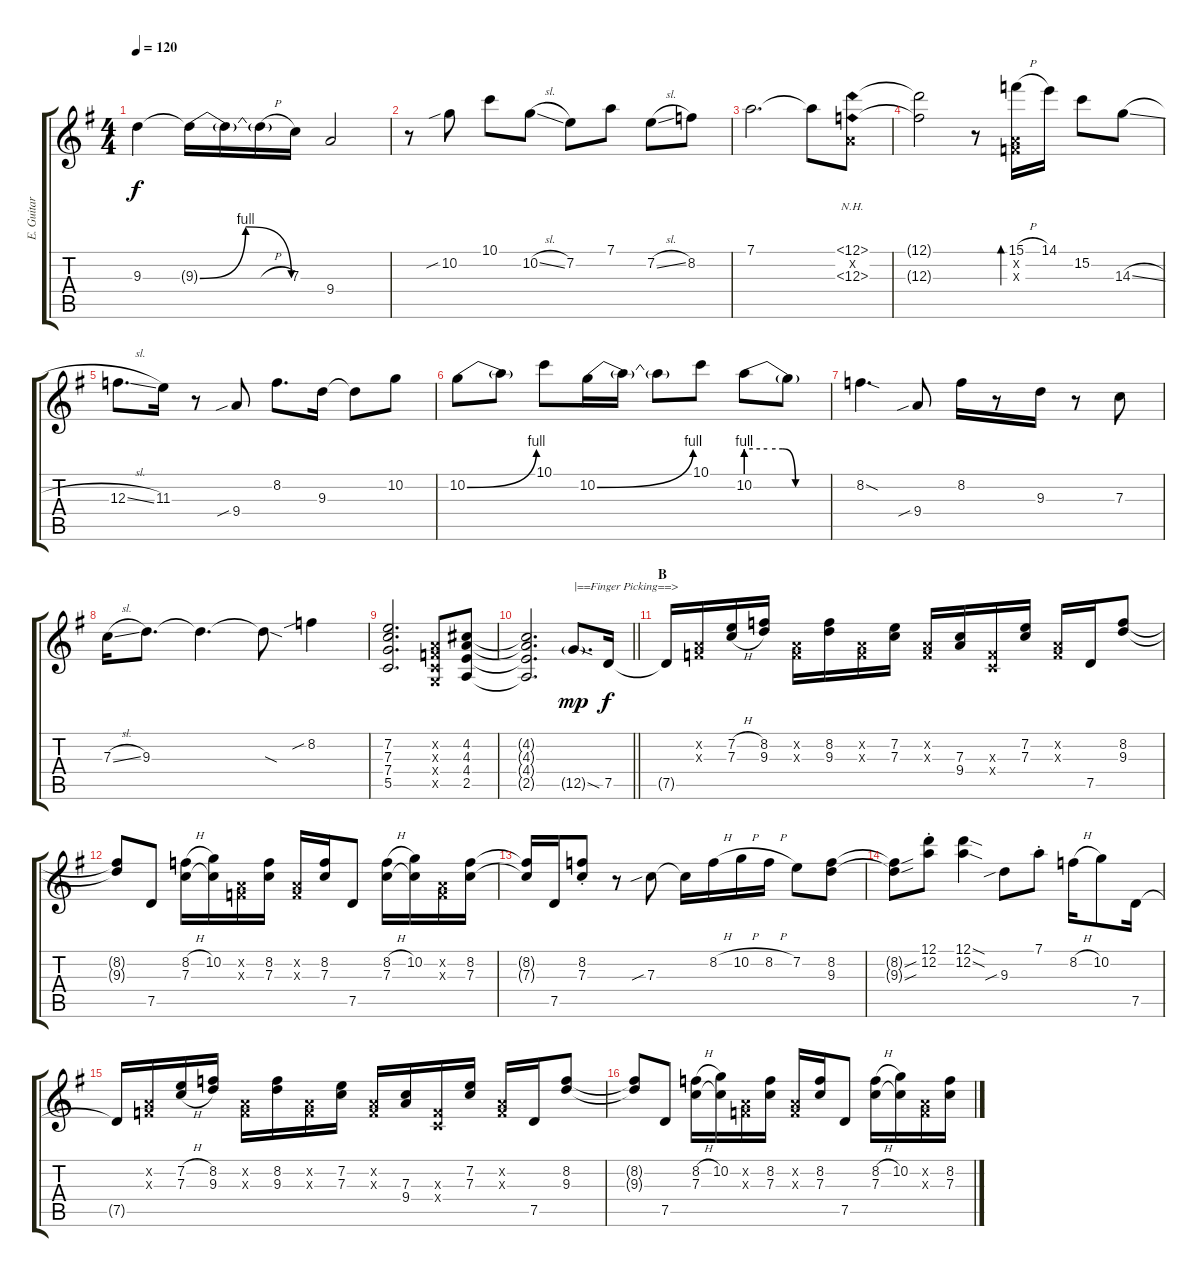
\track ("E. Guitar III" "E. Guitar ") {instrument overdrivenguitar}
\staff {score tabs}
\tuning (D4 A3 F3 C3 G2 D2) {hide}
\ts (4 4)
\tempo 120
\clef g2
\ks g
9.3.4{dy f} 9.3{be (bendrelease 0 0 30 4 30 4 60 0) t}.16 9.3{t}.16 9.3{h t}.16 7.3.16 9.4.2 |
r.8 10.2{sib}.8 10.1.8 10.2{sl}.8 7.2.8 7.1.8 7.2{sl}.8 8.2.8 |
7.1.2{d} 7.1{t}.8 (12.1{nh} 0.2{x} 12.3{nh}).8 |
(12.1{t} 12.3{t}).2 r.8 (15.1{h} 0.2{x} 0.3{x}).16{bd 480} 14.1.16 15.2.8 14.3{sl}.8 |
12.3{sl}.8{d} 11.3.16 r.8 9.4{sib}.8 8.2.8{d} 9.3.16 9.3{t}.8 10.2.8 |
10.2{be (bend 0 0 60 4)}.8 10.2{t}.8 10.1.8 10.2{be (bend 0 0 60 4)}.16 10.2{t}.16 10.2{t}.8 10.1.8 10.2{be (custom 0 4 15 4 26 4 35 0 60 0)}.8 10.2{t}.8 |
8.2{sod}.4{d} 9.4{sib}.8 8.2.16 r.8 9.3.16 r.8 7.3.8 |
7.3{sl}.16 9.3.8{d} 9.3{t}.4{d} 9.3{sod t}.8 8.2{sib}.4 |
(7.2 7.3 7.4 5.5).2{d} (0.2{x} 0.3{x} 0.4{x} 0.5{x}).8 (4.2 4.3 4.4 2.5).8 |
\barLineRight lightlight
(4.2{t} 4.3{t} 4.4{t} 2.5{t}).2{d} 12.5{sod g}.8{d txt "|==Finger Picking==>" dy mp} 7.5.16{dy f} |
\section ("" "B")
7.5{t}.16 (0.2{x} 0.3{x}).16 (7.2{h} 7.3{h}).16 (8.2 9.3).16 (0.2{x} 0.3{x}).16 (8.2 9.3).16 (0.2{x} 0.3{x}).16 (7.2 7.3).16 (0.2{x} 0.3{x}).16 (7.3 9.4).16 (0.3{x} 0.4{x}).16 (7.2 7.3).16 (0.2{x} 0.3{x}).16 7.5.16 (8.2 9.3).8 |
(8.2{t} 9.3{t}).8 7.5.8 (8.2{h} 7.3).16 (10.2 7.3{t}).16 (0.2{x} 0.3{x}).16 (8.2 7.3).16 (0.2{x} 0.3{x}).16 (8.2 7.3).16 7.5.8 (8.2{h} 7.3).16 (10.2 7.3{t}).16 (0.2{x} 0.3{x}).16 (8.2 7.3).16 |
(8.2{t} 7.3{t}).16 7.5.16 (8.2{st} 7.3{st}).8 r.8 7.3{sib}.8 7.3{t}.16 8.2{h}.16 10.2{h}.16 8.2{h}.16 7.2.8 (8.2 9.3).8 |
(8.2{sou t} 9.3{sou t}).8 (12.1{st} 12.2{st}).8 (12.1{sod} 12.2{sod}).4 9.3{sib}.8 7.1{st}.8 8.2{h}.16 10.2.8 7.5.16 |
7.5{t}.16 (0.2{x} 0.3{x}).16 (7.2{h} 7.3{h}).16 (8.2 9.3).16 (0.2{x} 0.3{x}).16 (8.2 9.3).16 (0.2{x} 0.3{x}).16 (7.2 7.3).16 (0.2{x} 0.3{x}).16 (7.3 9.4).16 (0.3{x} 0.4{x}).16 (7.2 7.3).16 (0.2{x} 0.3{x}).16 7.5.16 (8.2 9.3).8 |
(8.2{t} 9.3{t}).8 7.5.8 (8.2{h} 7.3).16 (10.2 7.3{t}).16 (0.2{x} 0.3{x}).16 (8.2 7.3).16 (0.2{x} 0.3{x}).16 (8.2 7.3).16 7.5.8 (8.2{h} 7.3).16 (10.2 7.3{t}).16 (0.2{x} 0.3{x}).16 (8.2 7.3).16
